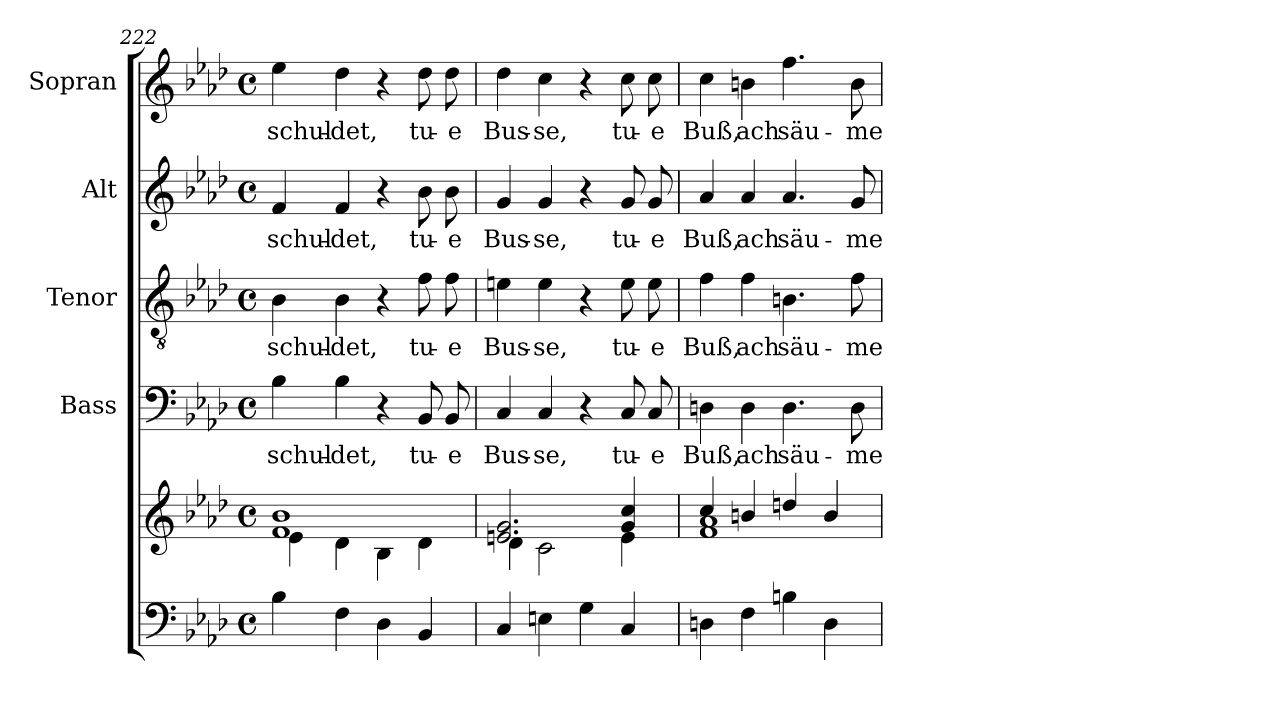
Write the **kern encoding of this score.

**kern	**kern	**kern	**text	**kern	**text	**kern	**text	**kern	**text
*part5	*part5	*part4	*part4	*part3	*part3	*part2	*part2	*part1	*part1
*staff6	*staff5	*staff4	*staff4	*staff3	*staff3	*staff2	*staff2	*staff1	*staff1
*	*	*I"Bass	*	*I"Tenor	*	*I"Alt	*	*I"Sopran	*
*	*	*I'B.	*	*I'T.	*	*I'A.	*	*I'S.	*
*clefF4	*clefG2	*clefF4	*	*clefGv2	*	*clefG2	*	*clefG2	*
*k[b-e-a-d-]	*k[b-e-a-d-]	*k[b-e-a-d-]	*	*k[b-e-a-d-]	*	*k[b-e-a-d-]	*	*k[b-e-a-d-]	*
*A-:	*A-:	*A-:	*	*A-:	*	*A-:	*	*A-:	*
*M4/4	*M4/4	*M4/4	*	*M4/4	*	*M4/4	*	*M4/4	*
*met(c)	*met(c)	*met(c)	*	*met(c)	*	*met(c)	*	*met(c)	*
=222	=222	=222	=222	=222	=222	=222	=222	=222	=222
*	*^	*	*	*	*	*	*	*	*
!	!	!	!	!LO:LY:b	!	!LO:LY:b	!	!LO:LY:b	!	!LO:LY:b
4B-\	1f 1b-	4e-\	4B-\	-schul-	4B-\	-schul-	4f/	-schul-	4ee-\	-schul-
!	!	!	!	!LO:LY:b	!	!LO:LY:b	!	!LO:LY:b	!	!LO:LY:b
4F\	.	4d-\	4B-\	-det,	4B-\	-det,	4f/	-det,	4dd-\	-det,
4D-\	.	4B-\	4r	.	4r	.	4r	.	4r	.
!	!	!	!	!LO:LY:b	!	!LO:LY:b	!	!LO:LY:b	!	!LO:LY:b
4BB-/	.	4d-\	8BB-/	tu-	8f\	tu-	8b-\	tu-	8dd-\	tu-
!	!	!	!	!LO:LY:b	!	!LO:LY:b	!	!LO:LY:b	!	!LO:LY:b
.	.	.	8BB-/	-e	8f\	-e	8b-\	-e	8dd-\	-e
=223	=223	=223	=223	=223	=223	=223	=223	=223	=223	=223
!	!	!	!	!LO:LY:b	!	!LO:LY:b	!	!LO:LY:b	!	!LO:LY:b
4C/	2.en/ 2.g/	4d-\	4C/	Bus-	4en\	Bus-	4g/	Bus-	4dd-\	Bus-
!	!	!	!	!LO:LY:b	!	!LO:LY:b	!	!LO:LY:b	!	!LO:LY:b
4En\	.	2c\	4C/	-se,	4e\	-se,	4g/	-se,	4cc\	-se,
4G\	.	.	4r	.	4r	.	4r	.	4r	.
!	!	!	!	!LO:LY:b	!	!LO:LY:b	!	!LO:LY:b	!	!LO:LY:b
4C/	4g/ 4cc/	4e\	8C/	tu-	8e\	tu-	8g/	tu-	8cc\	tu-
!	!	!	!	!LO:LY:b	!	!LO:LY:b	!	!LO:LY:b	!	!LO:LY:b
.	.	.	8C/	-e	8e\	-e	8g/	-e	8cc\	-e
=224	=224	=224	=224	=224	=224	=224	=224	=224	=224	=224
!	!	!	!	!LO:LY:b	!	!LO:LY:b	!	!LO:LY:b	!	!LO:LY:b
4Dn\	4cc/	1f 1a-	4Dn\	Buß,	4f\	Buß,	4a-/	Buß,	4cc\	Buß,
!	!	!	!	!LO:LY:b	!	!LO:LY:b	!	!LO:LY:b	!	!LO:LY:b
4F\	4bn/	.	4D\	ach	4f\	ach	4a-/	ach	4bn\	ach
!	!	!	!	!LO:LY:b	!	!LO:LY:b	!	!LO:LY:b	!	!LO:LY:b
4Bn\	4ddn/	.	4.D\	säu-	4.Bn\	säu-	4.a-/	säu-	4.ff\	säu-
4D\	4b/	.	.	.	.	.	.	.	.	.
!	!	!	!	!LO:LY:b	!	!LO:LY:b	!	!LO:LY:b	!	!LO:LY:b
.	.	.	8D\	-me	8f\	-me	8g/	-me	8b\	-me
*	*v	*v	*	*	*	*	*	*	*	*
=	=	=	=	=	=	=	=	=	=
*-	*-	*-	*-	*-	*-	*-	*-	*-	*-
